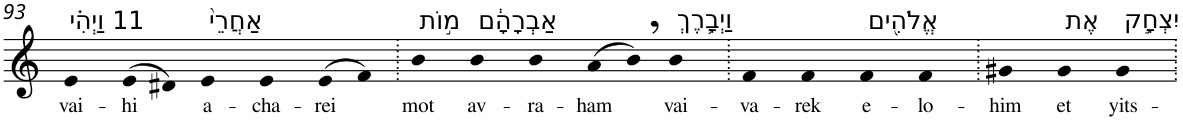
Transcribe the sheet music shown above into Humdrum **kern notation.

**kern	**text
*part1	*part1
*staff1	*staff1
*I"Piano	*
*I'Pno	*
!!LO:PB:g=z
*clefG2	*
*k[]	*
=93	=93
!LO:TX:a:t=11 וַיְהִ֗י	!
!	!LO:LY:b
4e	vai-
!	!LO:LY:b
(>8e	-hi
8d#X)	.
!LO:TX:a:t=אַחֲרֵי֙	!
!	!LO:LY:b
4e	a-
!	!LO:LY:b
4e	-cha-
!	!LO:LY:b
(>8e	-rei
8f)	.
=94.	=94.
!LO:TX:a:t=מ֣וֹת	!
!	!LO:LY:b
4b	mot
!LO:TX:a:t=אַבְרָהָ֔ם	!
!	!LO:LY:b
4b	av-
!	!LO:LY:b
4b	-ra-
!	!LO:LY:b
(>8a	-ham
8b,)	.
!LO:TX:a:t=וַיְבָ֥רֶךְ	!
!	!LO:LY:b
4b	vai-
=95.	=95.
!	!LO:LY:b
4f	-va-
!	!LO:LY:b
4f	-rek
!LO:TX:a:t=אֱלֹהִ֖ים	!
!	!LO:LY:b
4f	e-
!	!LO:LY:b
4f	-lo-
=96.	=96.
!	!LO:LY:b
4g#X	-him
!LO:TX:a:t=אֶת	!
!	!LO:LY:b
4g#	et
!LO:TX:a:t=יִצְחָ֣ק	!
!	!LO:LY:b
4g#	yits-
=.	=.
*-	*-
